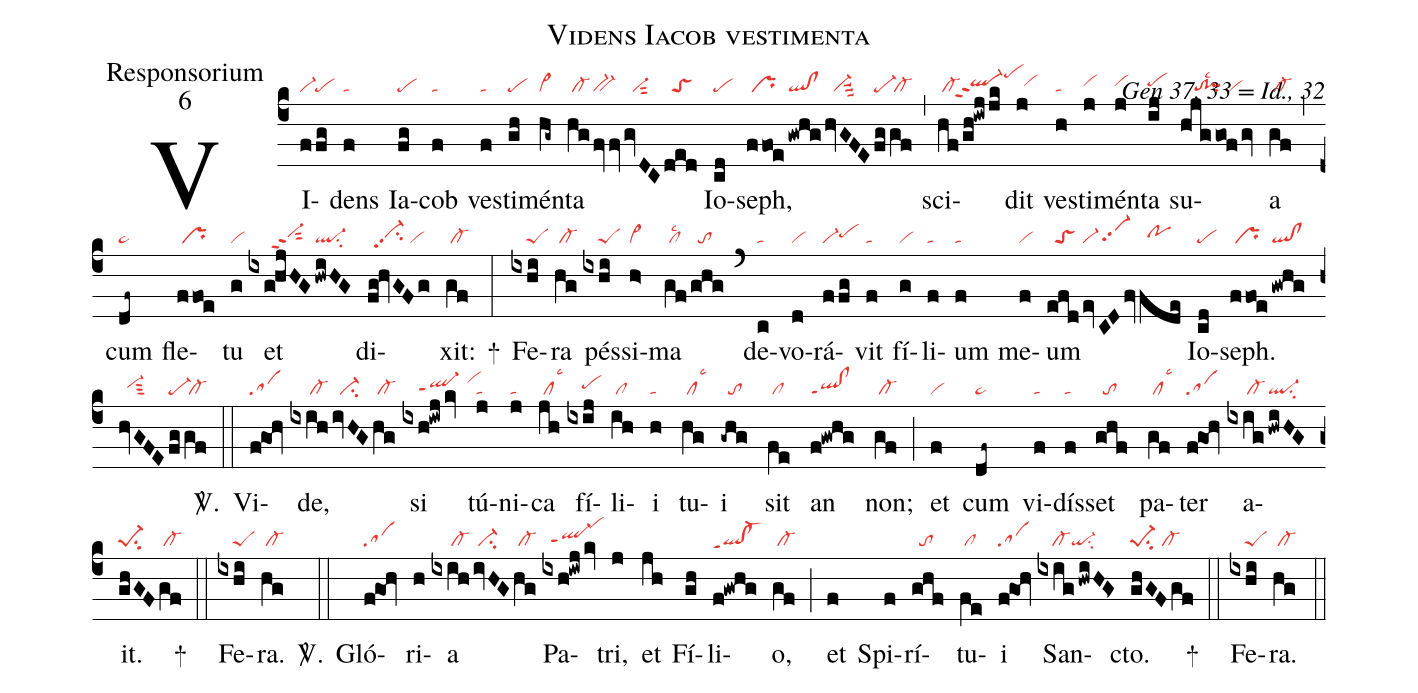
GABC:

name:Videns Iacob vestimenta;
office-part:Responsorium;
mode:6;
commentary:Gen 37, 33 = Id., 32;
nabc-lines:1;
%%
(c4)
VI(f|vi-|fg|pe)dens(f|ta) Ia(fg|pe)cob(f|ta) ves(f|ta)ti(gh|pe)mén(hg~|cl~)ta(hg|/cl-|fvfv|bv-|gvDC|//vi-sut2|ded|//toS) Io(cd|pe)seph,(ffoe|/pr|/gwhg|ql!cl|/hvGFE|//vi-suu3|fg|pe-|gf|/cl-) (,)
sci(hf|/cl-|/gh!iwjjk|``ql-hhppt2pehk)dit(j|//vihh) ves(h|ta)ti(j|vihh)mén(j|vihh)ta(ij|pehh) su(hjggof/gv|///to!pilsc2/vi)a(gf|/cl-) (,)
cum(df~|pe~) fle(ffoe|/pr)tu(g|vi) et(ixg!hjHG|//////vi-hhppt2sut2|/hwiHG|ql-su2) di(fg!hvGFg|//vi-hhpp2su2/vi)xit:(gf|/cl-) +(:)
Fe(ixhi|////peS)ra(hg|/cl-) pés(ixhi|////peS)si(h>|vi>)ma(gf|/cllsc2|/ghg|//to) (`)
de(c|ta)vo(d|vi)rá(ffg|vi-pehh)vit(f|ta) fí(g|vi)li(f|ta)um(f|ta) me(f|vi)um(efd|//toS|/ev|vi-|/CDfv|/vi-hgpp2|fde|//pohh) Io(cd|pe)seph.(ffoe|/pr|/gwhg|ql!cl|/hvGFE|//vi-hhsut3|fg|pe-|gf|/cl-) <sp>V/</sp>.(::)
Vi(fgOh|sa)de,(ixih|/////cl-|/ivHG|//ci-|hg|/cl-) si(ixh!iwj/kv|////ql-hgppt1/vihj) tú(j|ta)ni(j|ta)ca(jh|/cllsc3) fí(ixij|////pehh)li(ih|/cl)i(h|ta) tu(hg|/cllsc3)i(-ghg|//to) sit(fe|/cl) an(f!gwhg|ql!clppt1) non;(gf|/cl-) (;)
et(f|vi) cum(df~|pe~) vi(f|ta)dís(f|ta)set(ghf|//to) pa(gf|/cllsc3)ter(fgOh|sa) a(ixig|/////cl-|!hwiHG|ql-su2)it.(ghGF|pe-1su2|gf|/cl-) +(::)
Fe(ixhi|////peS)ra.(hg|/cl-) <sp>V/</sp>.(::)
Gló(fgOh|sa)ri(h)a(ixih|/////cl-|ivHG|/ci-|hg|/cl-) Pa(ixh!iwj/kv|//ql-hgppt1`vihl)tri,(j) et(jh) Fí(gh)li(f!gwhg|qlhe!cl-heppt1)o,(gf|/cl-) (;)
et(f) Spi(f)rí(ghf|//to)tu(fe|/cl)i(fgOh|sa) San(ixighwiHG>|////cl-qi-su2)cto.(ghGFgf|pe-1su2/cl-) +(::)
Fe(ixhi|////peS)ra.(hg|/cl-) (::)
